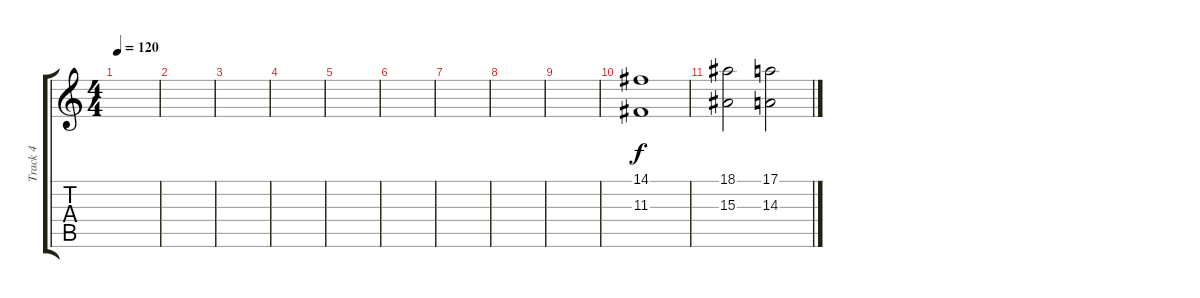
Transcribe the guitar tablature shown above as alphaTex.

\track ("Track 4" "Track 4") {instrument lead6voice}
\staff {score tabs}
\tuning (E4 B3 G3 D3 A2 E2) {hide}
\ts (4 4)
\tempo 120
\clef g2
\ks c
|
|
|
|
|
|
|
|
|
(14.1 11.3).1 |
(18.1 15.3).2 (17.1 14.3).2
